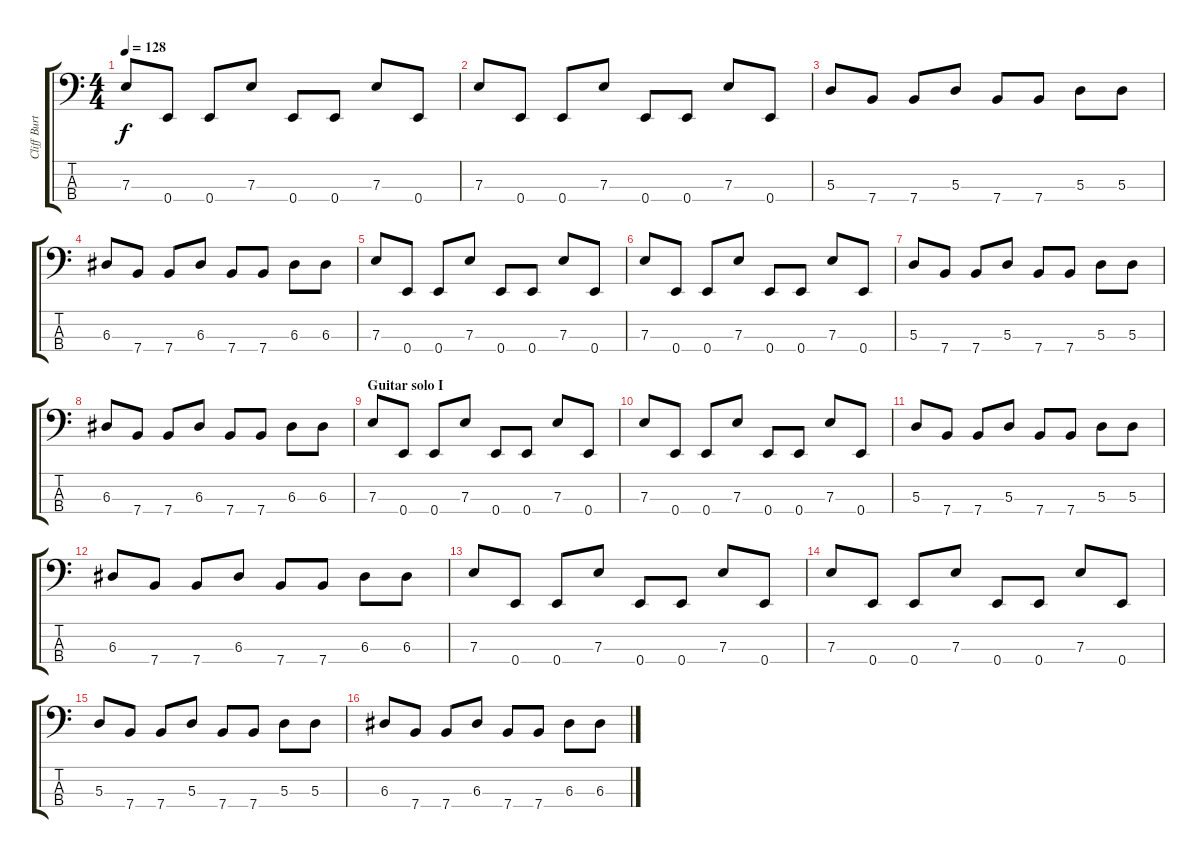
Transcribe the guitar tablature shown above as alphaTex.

\track ("Cliff Burton" "Cliff Burt") {instrument electricbassfinger}
\staff {score tabs}
\tuning (G2 D2 A1 E1) {hide}
\ts (4 4)
\tempo 128
\clef f4
\ks c
7.3.8{dy f} 0.4.8 0.4.8 7.3.8 0.4.8 0.4.8 7.3.8 0.4.8 |
7.3.8 0.4.8 0.4.8 7.3.8 0.4.8 0.4.8 7.3.8 0.4.8 |
5.3.8 7.4.8 7.4.8 5.3.8 7.4.8 7.4.8 5.3.8 5.3.8 |
6.3.8 7.4.8 7.4.8 6.3.8 7.4.8 7.4.8 6.3.8 6.3.8 |
7.3.8 0.4.8 0.4.8 7.3.8 0.4.8 0.4.8 7.3.8 0.4.8 |
7.3.8 0.4.8 0.4.8 7.3.8 0.4.8 0.4.8 7.3.8 0.4.8 |
5.3.8 7.4.8 7.4.8 5.3.8 7.4.8 7.4.8 5.3.8 5.3.8 |
6.3.8 7.4.8 7.4.8 6.3.8 7.4.8 7.4.8 6.3.8 6.3.8 |
\section ("" "Guitar solo I")
7.3.8 0.4.8 0.4.8 7.3.8 0.4.8 0.4.8 7.3.8 0.4.8 |
7.3.8 0.4.8 0.4.8 7.3.8 0.4.8 0.4.8 7.3.8 0.4.8 |
5.3.8 7.4.8 7.4.8 5.3.8 7.4.8 7.4.8 5.3.8 5.3.8 |
6.3.8 7.4.8 7.4.8 6.3.8 7.4.8 7.4.8 6.3.8 6.3.8 |
7.3.8 0.4.8 0.4.8 7.3.8 0.4.8 0.4.8 7.3.8 0.4.8 |
7.3.8 0.4.8 0.4.8 7.3.8 0.4.8 0.4.8 7.3.8 0.4.8 |
5.3.8 7.4.8 7.4.8 5.3.8 7.4.8 7.4.8 5.3.8 5.3.8 |
6.3.8 7.4.8 7.4.8 6.3.8 7.4.8 7.4.8 6.3.8 6.3.8
